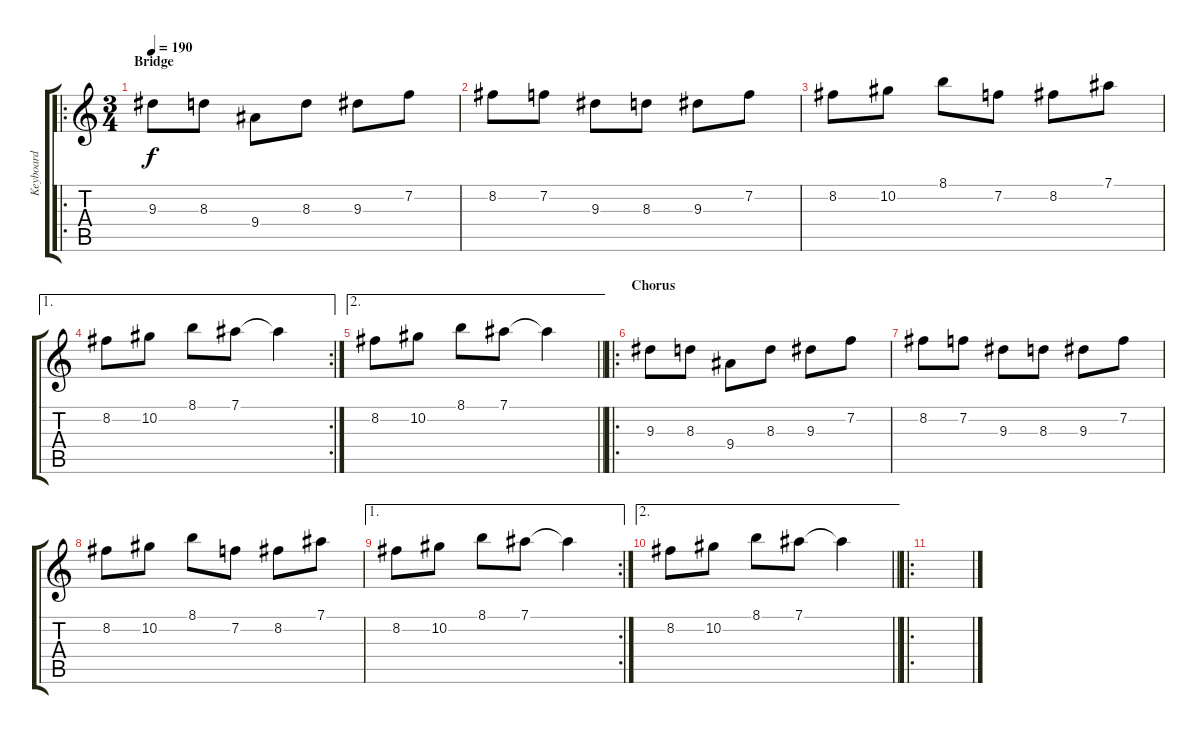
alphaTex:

\track ("Keyboard" "Keyboard") {instrument tremolostrings}
\staff {score tabs}
\tuning (Eb5 Bb4 Gb4 Db4 Ab3 Eb3) {hide}
\ro
\ts (3 4)
\section ("" "Bridge")
\tempo 190
\clef g2
\ks c
9.3.8{dy f} 8.3.8 9.4.8 8.3.8 9.3.8 7.2.8 |
8.2.8 7.2.8 9.3.8 8.3.8 9.3.8 7.2.8 |
8.2.8 10.2.8 8.1.8 7.2.8 8.2.8 7.1.8 |
\ae 1
\rc 2
8.2.8 10.2.8 8.1.8 7.1.8 7.1{t}.4 |
\ae 2
\barLineRight lightlight
8.2.8 10.2.8 8.1.8 7.1.8 7.1{t}.4 |
\ro
\section ("" "Chorus")
9.3.8 8.3.8 9.4.8 8.3.8 9.3.8 7.2.8 |
8.2.8 7.2.8 9.3.8 8.3.8 9.3.8 7.2.8 |
8.2.8 10.2.8 8.1.8 7.2.8 8.2.8 7.1.8 |
\ae 1
\rc 2
8.2.8 10.2.8 8.1.8 7.1.8 7.1{t}.4 |
\ae 2
\barLineRight lightlight
8.2.8 10.2.8 8.1.8 7.1.8 7.1{t}.4 |
\ro
